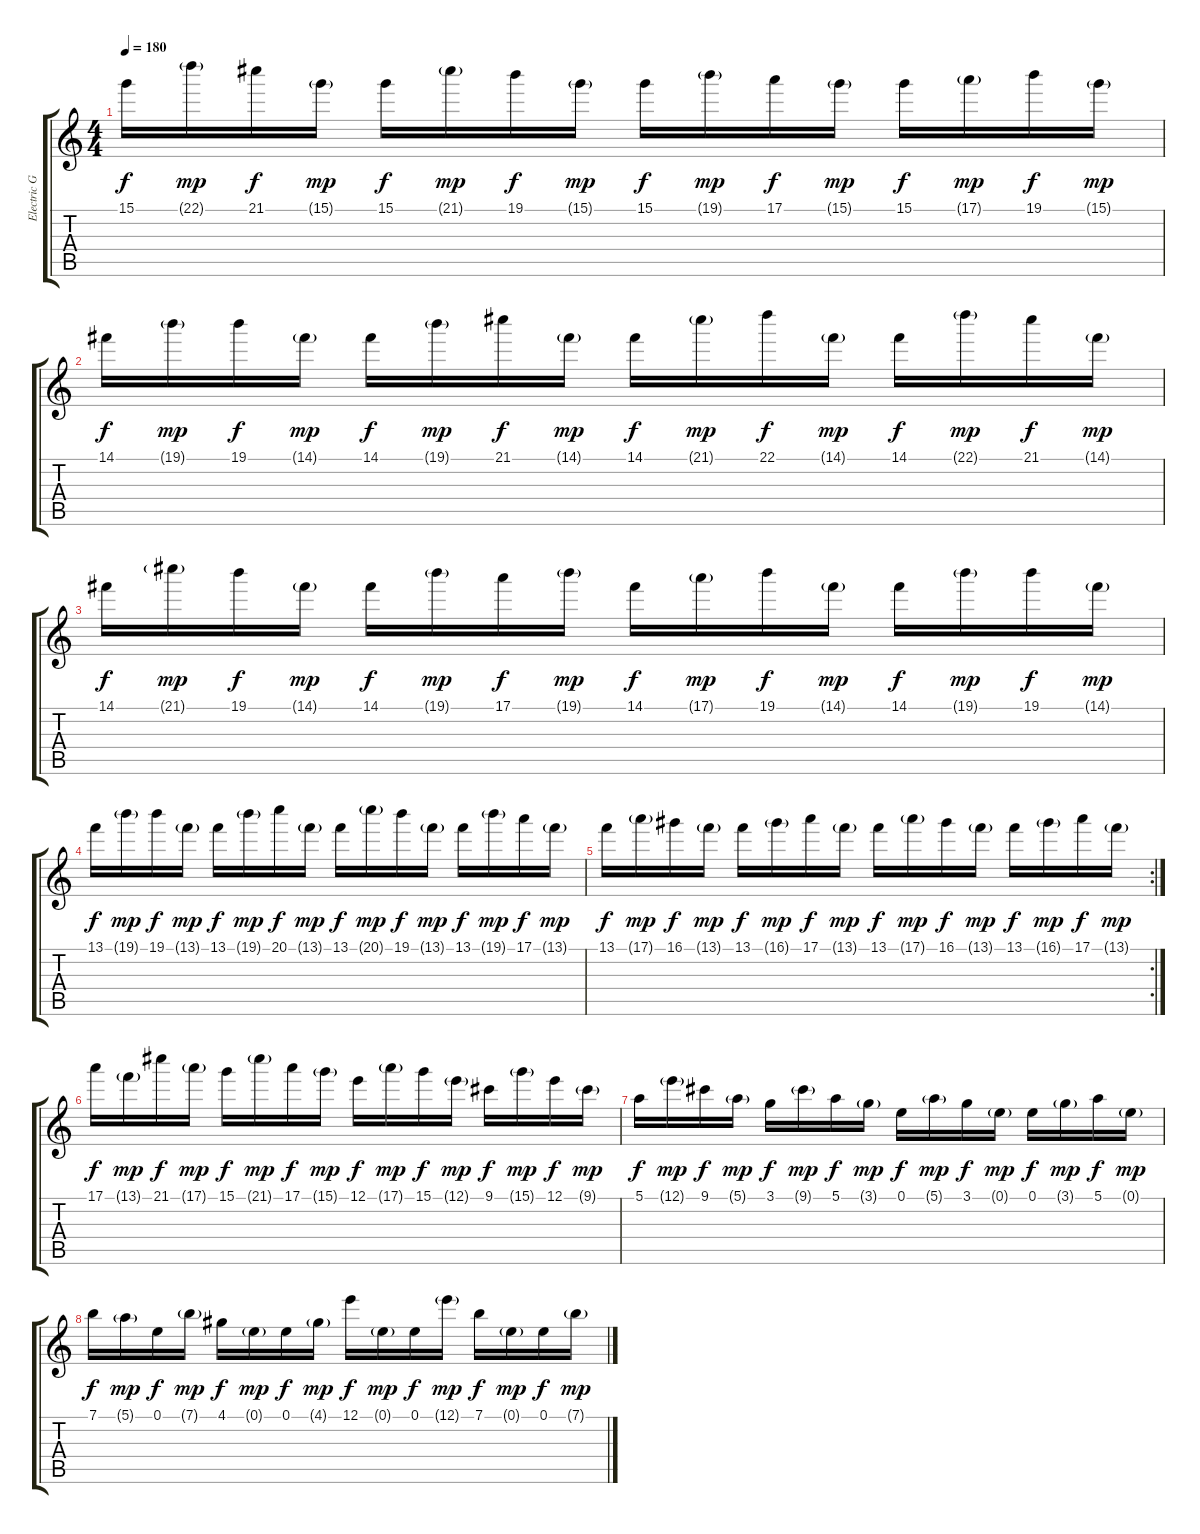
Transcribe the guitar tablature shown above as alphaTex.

\track ("Electric Guitar" "Electric G") {instrument distortionguitar}
\staff {score tabs}
\tuning (E4 B3 G3 D3 A2 E2) {hide}
\ts (4 4)
\tempo 180
\clef g2
\ks c
15.1.16{dy f} 22.1{g}.16{dy mp} 21.1.16{dy f} 15.1{g}.16{dy mp} 15.1.16{dy f} 21.1{g}.16{dy mp} 19.1.16{dy f} 15.1{g}.16{dy mp} 15.1.16{dy f} 19.1{g}.16{dy mp} 17.1.16{dy f} 15.1{g}.16{dy mp} 15.1.16{dy f} 17.1{g}.16{dy mp} 19.1.16{dy f} 15.1{g}.16{dy mp} |
14.1.16{dy f} 19.1{g}.16{dy mp} 19.1.16{dy f} 14.1{g}.16{dy mp} 14.1.16{dy f} 19.1{g}.16{dy mp} 21.1.16{dy f} 14.1{g}.16{dy mp} 14.1.16{dy f} 21.1{g}.16{dy mp} 22.1.16{dy f} 14.1{g}.16{dy mp} 14.1.16{dy f} 22.1{g}.16{dy mp} 21.1.16{dy f} 14.1{g}.16{dy mp} |
14.1.16{dy f} 21.1{g}.16{dy mp} 19.1.16{dy f} 14.1{g}.16{dy mp} 14.1.16{dy f} 19.1{g}.16{dy mp} 17.1.16{dy f} 19.1{g}.16{dy mp} 14.1.16{dy f} 17.1{g}.16{dy mp} 19.1.16{dy f} 14.1{g}.16{dy mp} 14.1.16{dy f} 19.1{g}.16{dy mp} 19.1.16{dy f} 14.1{g}.16{dy mp} |
13.1.16{dy f} 19.1{g}.16{dy mp} 19.1.16{dy f} 13.1{g}.16{dy mp} 13.1.16{dy f} 19.1{g}.16{dy mp} 20.1.16{dy f} 13.1{g}.16{dy mp} 13.1.16{dy f} 20.1{g}.16{dy mp} 19.1.16{dy f} 13.1{g}.16{dy mp} 13.1.16{dy f} 19.1{g}.16{dy mp} 17.1.16{dy f} 13.1{g}.16{dy mp} |
\rc 2
13.1.16{dy f} 17.1{g}.16{dy mp} 16.1.16{dy f} 13.1{g}.16{dy mp} 13.1.16{dy f} 16.1{g}.16{dy mp} 17.1.16{dy f} 13.1{g}.16{dy mp} 13.1.16{dy f} 17.1{g}.16{dy mp} 16.1.16{dy f} 13.1{g}.16{dy mp} 13.1.16{dy f} 16.1{g}.16{dy mp} 17.1.16{dy f} 13.1{g}.16{dy mp} |
17.1.16{dy f} 13.1{g}.16{dy mp} 21.1.16{dy f} 17.1{g}.16{dy mp} 15.1.16{dy f} 21.1{g}.16{dy mp} 17.1.16{dy f} 15.1{g}.16{dy mp} 12.1.16{dy f} 17.1{g}.16{dy mp} 15.1.16{dy f} 12.1{g}.16{dy mp} 9.1.16{dy f} 15.1{g}.16{dy mp} 12.1.16{dy f} 9.1{g}.16{dy mp} |
5.1.16{dy f} 12.1{g}.16{dy mp} 9.1.16{dy f} 5.1{g}.16{dy mp} 3.1.16{dy f} 9.1{g}.16{dy mp} 5.1.16{dy f} 3.1{g}.16{dy mp} 0.1.16{dy f} 5.1{g}.16{dy mp} 3.1.16{dy f} 0.1{g}.16{dy mp} 0.1.16{dy f} 3.1{g}.16{dy mp} 5.1.16{dy f} 0.1{g}.16{dy mp} |
7.1.16{dy f} 5.1{g}.16{dy mp} 0.1.16{dy f} 7.1{g}.16{dy mp} 4.1.16{dy f} 0.1{g}.16{dy mp} 0.1.16{dy f} 4.1{g}.16{dy mp} 12.1.16{dy f} 0.1{g}.16{dy mp} 0.1.16{dy f} 12.1{g}.16{dy mp} 7.1.16{dy f} 0.1{g}.16{dy mp} 0.1.16{dy f} 7.1{g}.16{dy mp}
